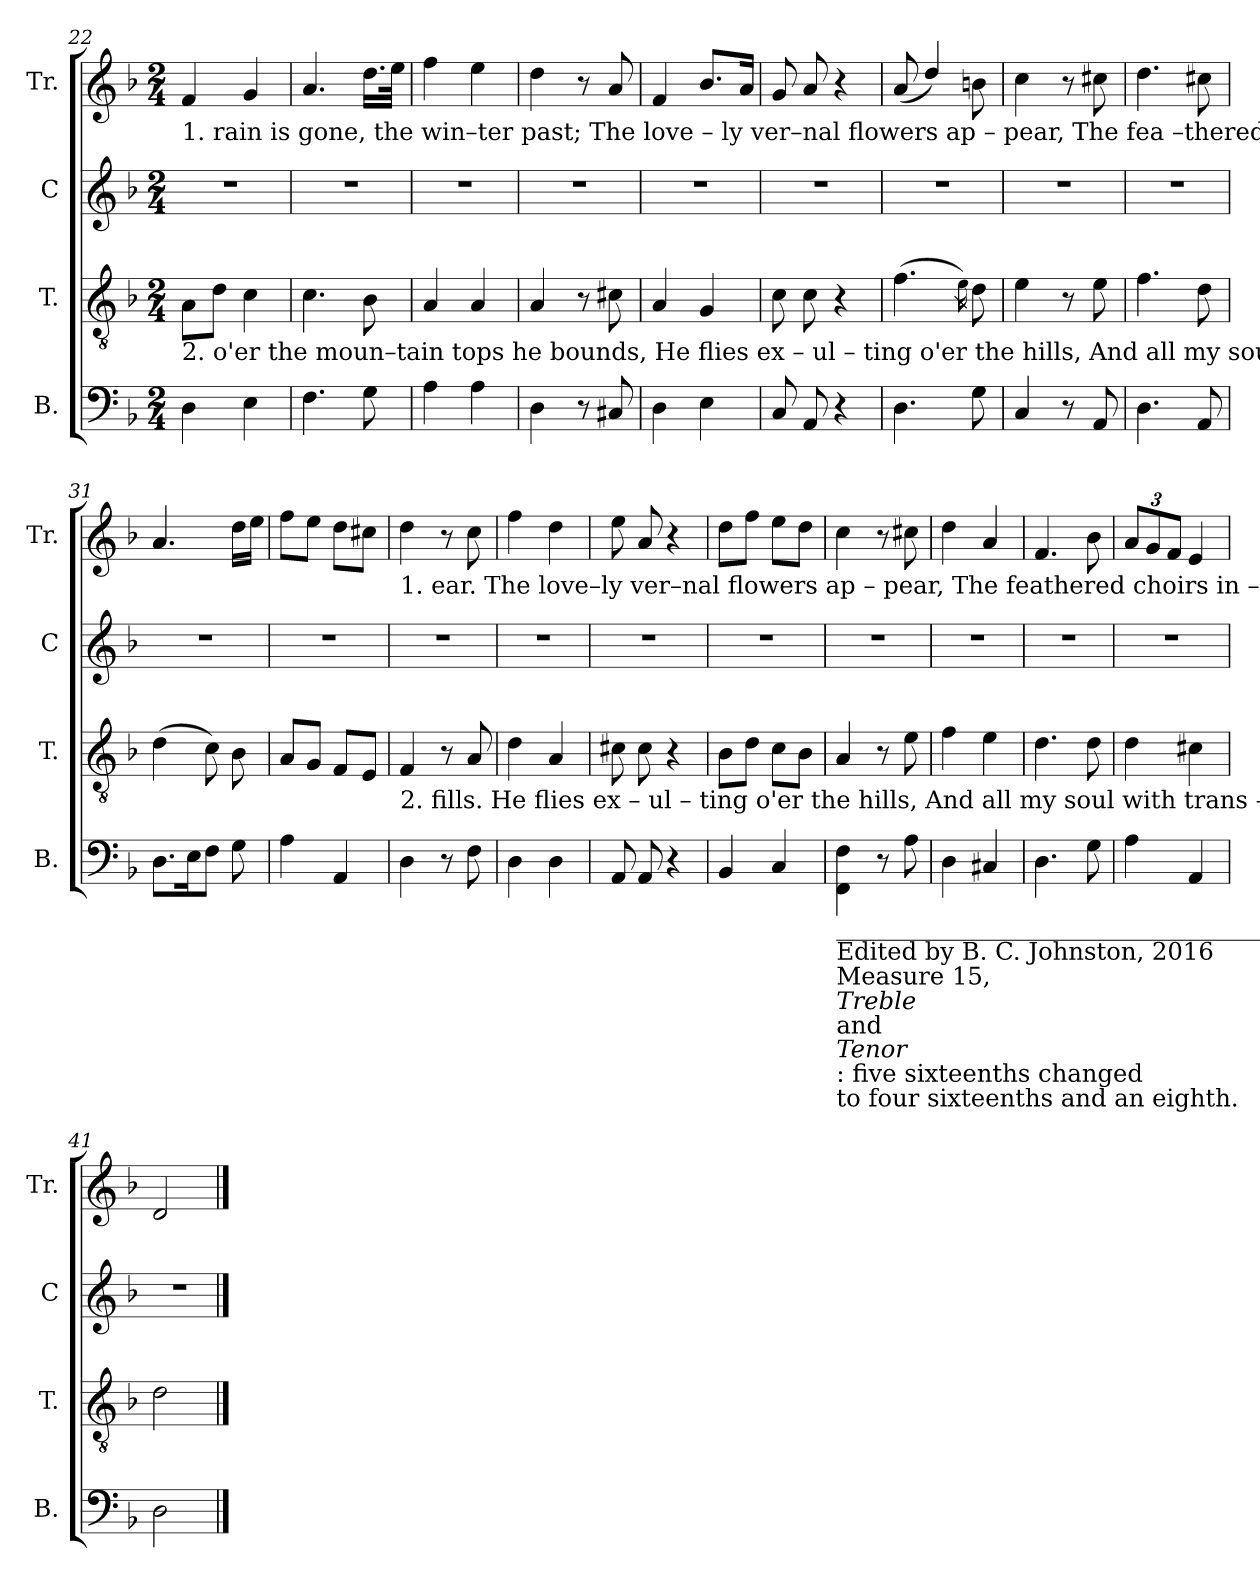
**kern	**kern	**kern	**kern
*part4	*part3	*part2	*part1
*staff4	*staff3	*staff2	*staff1
*I"B.	*I"T.	*I"C	*I"Tr.
*I'B.	*I'T.	*I'C	*I'Tr.
!!LO:LB:g=z
*clefF4	*clefGv2	*clefG2	*clefG2
*k[b-]	*k[b-]	*k[b-]	*k[b-]
*M2/4	*M2/4	*M2/4	*M2/4
=22	=22	=22	=22
!	!	!	!LO:TX:b:t=1. rain  is  gone,  the    win–ter  past;      The    love – ly    ver–nal         flowers   ap  –  pear,    The  fea –thered  choirs      in   –  vite      our
!	!LO:TX:b:t=2. o'er  the  moun–tain tops he bounds,  He   flies  ex  –  ul – ting         o'er         the  hills,     And    all       my     soul          with     trans –  port	!	!
4D\	8A\L	2r	4f/
.	8d\J	.	.
4E\	4c\	.	4g/
=23	=23	=23	=23
4.F\	4.c\	2r	4.a/
8G\	8B-\	.	16.dd\LL
.	.	.	32ee\JJk
=24	=24	=24	=24
4A\	4A/	2r	4ff\
4A\	4A/	.	4ee\
=25	=25	=25	=25
4D\	4A/	2r	4dd\
8r	8r	.	8r
8C#X/	8c#X\	.	8a/
=26	=26	=26	=26
4D\	4A/	2r	4f/
4E\	4G/	.	8.b-/L
.	.	.	16a/Jk
=27	=27	=27	=27
8C/	8c\	2r	8g/
8AA/	8c\	.	8a/
4r	4r	.	4r
=28	=28	=28	=28
4.D\	(4.f\	2r	(8a/
.	.	.	4dd/)
.	16qe\)	.	.
8G\	8d\	.	8bn\
=29	=29	=29	=29
4C/	4e\	2r	4cc\
8r	8r	.	8r
8AA/	8e\	.	8cc#X\
=30	=30	=30	=30
4.D\	4.f\	2r	4.dd\
8AA/	8d\	.	8cc#X\
=31	=31	=31	=31
8.D\L	(4d\	2r	4.a/
16E\K	.	.	.
8F\J	8c\)	.	.
8G\	8B-\	.	16dd\LL
.	.	.	16ee\JJ
=32	=32	=32	=32
4A\	8A/L	2r	8ff\L
.	8G/J	.	8ee\J
4AA/	8F/L	.	8dd\L
.	8E/J	.	8cc#X\J
!!LO:LB:g=z
=33	=33	=33	=33
!	!	!	!LO:TX:b:t=1. ear.        The    love–ly        ver–nal              flowers   ap   –  pear,           The    feathered    choirs   in – vite           our       ear.
!	!LO:TX:b:t=2. fills.       He    flies   ex  –  ul – ting                 o'er      the          hills,         And    all      my        soul    with   trans – port      fills.	!	!
4D\	4F/	2r	4dd\
8r	8r	.	8r
8F\	8A/	.	8cc\
=34	=34	=34	=34
4D\	4d\	2r	4ff\
4D\	4A/	.	4dd\
=35	=35	=35	=35
8AA/	8c#X\	2r	8ee\
8AA/	8c#\	.	8a/
4r	4r	.	4r
=36	=36	=36	=36
4BB-/	8B-\L	2r	8dd\L
.	8d\J	.	8ff\J
4C/	8c\L	.	8ee\L
.	8B-\J	.	8dd\J
=37	=37	=37	=37
!LO:TX:b:t=_____________________________________	!	!	!
!LO:TX:b:t=Edited by B. C. Johnston, 2016	!	!	!
!LO:TX:b:t=Measure 15,	!	!	!
!LO:TX:b:i:t=Treble	!	!	!
!LO:TX:b:t=and	!	!	!
!LO:TX:b:i:t=Tenor	!	!	!
!LO:TX:b:t=&colon; five sixteenths changed	!	!	!
!LO:TX:b:t=to four sixteenths and an eighth.	!	!	!
4FF\ 4F\	4A/	2r	4cc\
8r	8r	.	8r
8A\	8e\	.	8cc#X\
=38	=38	=38	=38
4D\	4f\	2r	4dd\
4C#X/	4e\	.	4a/
=39	=39	=39	=39
4.D\	4.d\	2r	4.f/
8G\	8d\	.	8b-\
=40	=40	=40	=40
*	*	*	*Xbrackettup
4A\	4d\	2r	12a/L
.	.	.	12g/
.	.	.	12f/J
4AA/	4c#X\	.	4e/
=41	=41	=41	=41
2D\	2d\	2r	2d/
==	==	==	==
*-	*-	*-	*-
